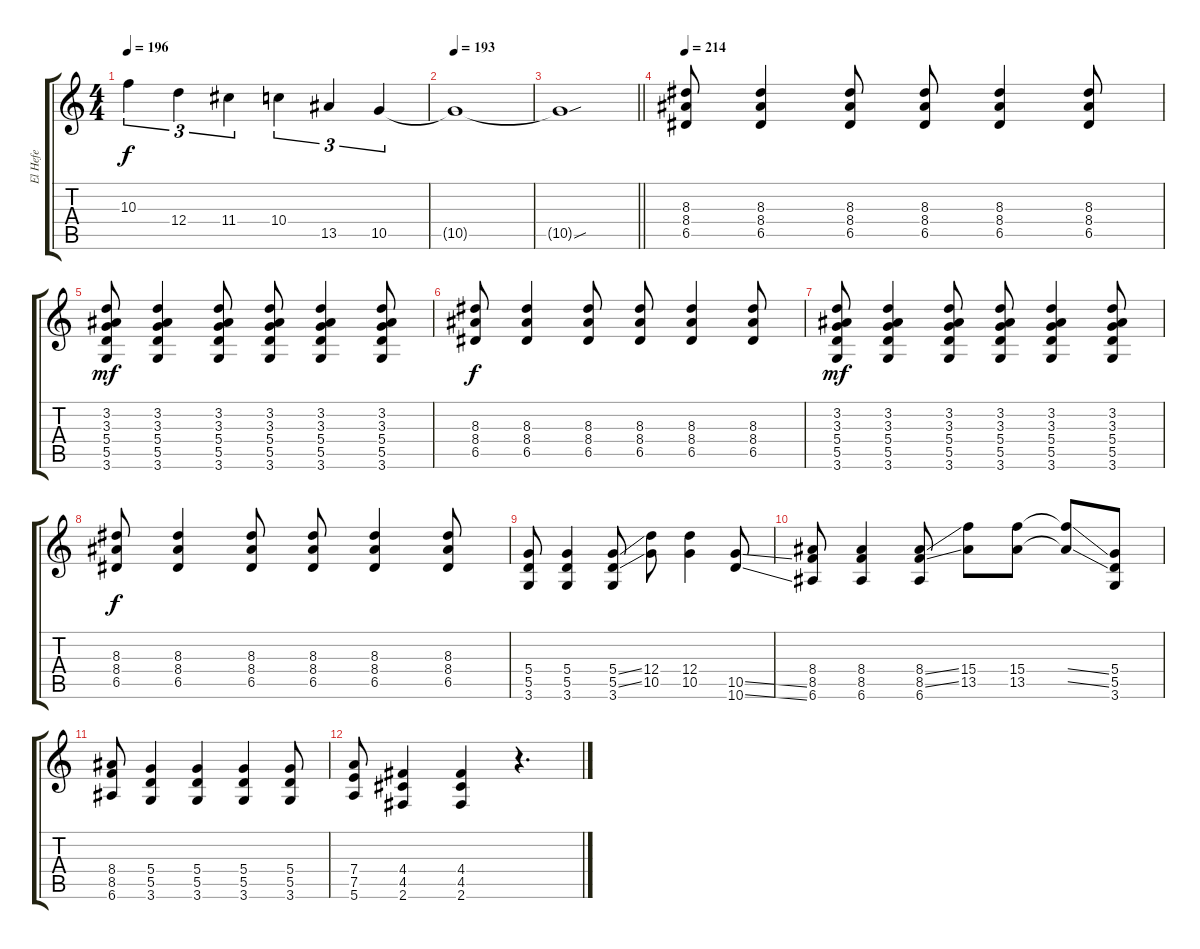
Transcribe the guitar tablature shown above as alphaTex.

\track ("El Hefe" "El Hefe") {instrument distortionguitar}
\staff {score tabs}
\tuning (E4 B3 G3 D3 A2 E2) {hide}
\ts (4 4)
\tempo 196
\clef g2
\ks c
10.3.4{tu (3 2) dy f} 12.4.4{tu (3 2)} 11.4.4{tu (3 2)} 10.4.4{tu (3 2)} 13.5.4{tu (3 2)} 10.5.4{tu (3 2)} |
\tempo 193
10.5{t}.1 |
\barLineRight lightlight
10.5{sou t}.1 |
\section ("" "")
\tempo 214
(8.3 8.4 6.5).8{volume 11 instrument distortionguitar} (8.3 8.4 6.5).4 (8.3 8.4 6.5).8 (8.3 8.4 6.5).8 (8.3 8.4 6.5).4 (8.3 8.4 6.5).8 |
(3.2 3.3 5.4 5.5 3.6).8{dy mf} (3.2 3.3 5.4 5.5 3.6).4 (3.2 3.3 5.4 5.5 3.6).8 (3.2 3.3 5.4 5.5 3.6).8 (3.2 3.3 5.4 5.5 3.6).4 (3.2 3.3 5.4 5.5 3.6).8 |
(8.3 8.4 6.5).8{dy f} (8.3 8.4 6.5).4 (8.3 8.4 6.5).8 (8.3 8.4 6.5).8 (8.3 8.4 6.5).4 (8.3 8.4 6.5).8 |
(3.2 3.3 5.4 5.5 3.6).8{dy mf} (3.2 3.3 5.4 5.5 3.6).4 (3.2 3.3 5.4 5.5 3.6).8 (3.2 3.3 5.4 5.5 3.6).8 (3.2 3.3 5.4 5.5 3.6).4 (3.2 3.3 5.4 5.5 3.6).8 |
(8.3 8.4 6.5).8{dy f} (8.3 8.4 6.5).4 (8.3 8.4 6.5).8 (8.3 8.4 6.5).8 (8.3 8.4 6.5).4 (8.3 8.4 6.5).8 |
(5.4 5.5 3.6).8 (5.4 5.5 3.6).4 (5.4{ss} 5.5{ss} 3.6).8 (12.4 10.5).8 (12.4 10.5).4 (10.5{ss} 10.6{ss}).8 |
(8.4 8.5 6.6).8 (8.4 8.5 6.6).4 (8.4{ss} 8.5{ss} 6.6).8 (15.4 13.5).8 (15.4 13.5).8 (15.4{ss t} 13.5{ss t}).8 (5.4 5.5 3.6).8 |
(8.4 8.5 6.6).8 (5.4 5.5 3.6).4 (5.4 5.5 3.6).4 (5.4 5.5 3.6).4 (5.4 5.5 3.6).8 |
(7.4 7.5 5.6).8 (4.4 4.5 2.6).4 (4.4 4.5 2.6).4 r.4{d}
